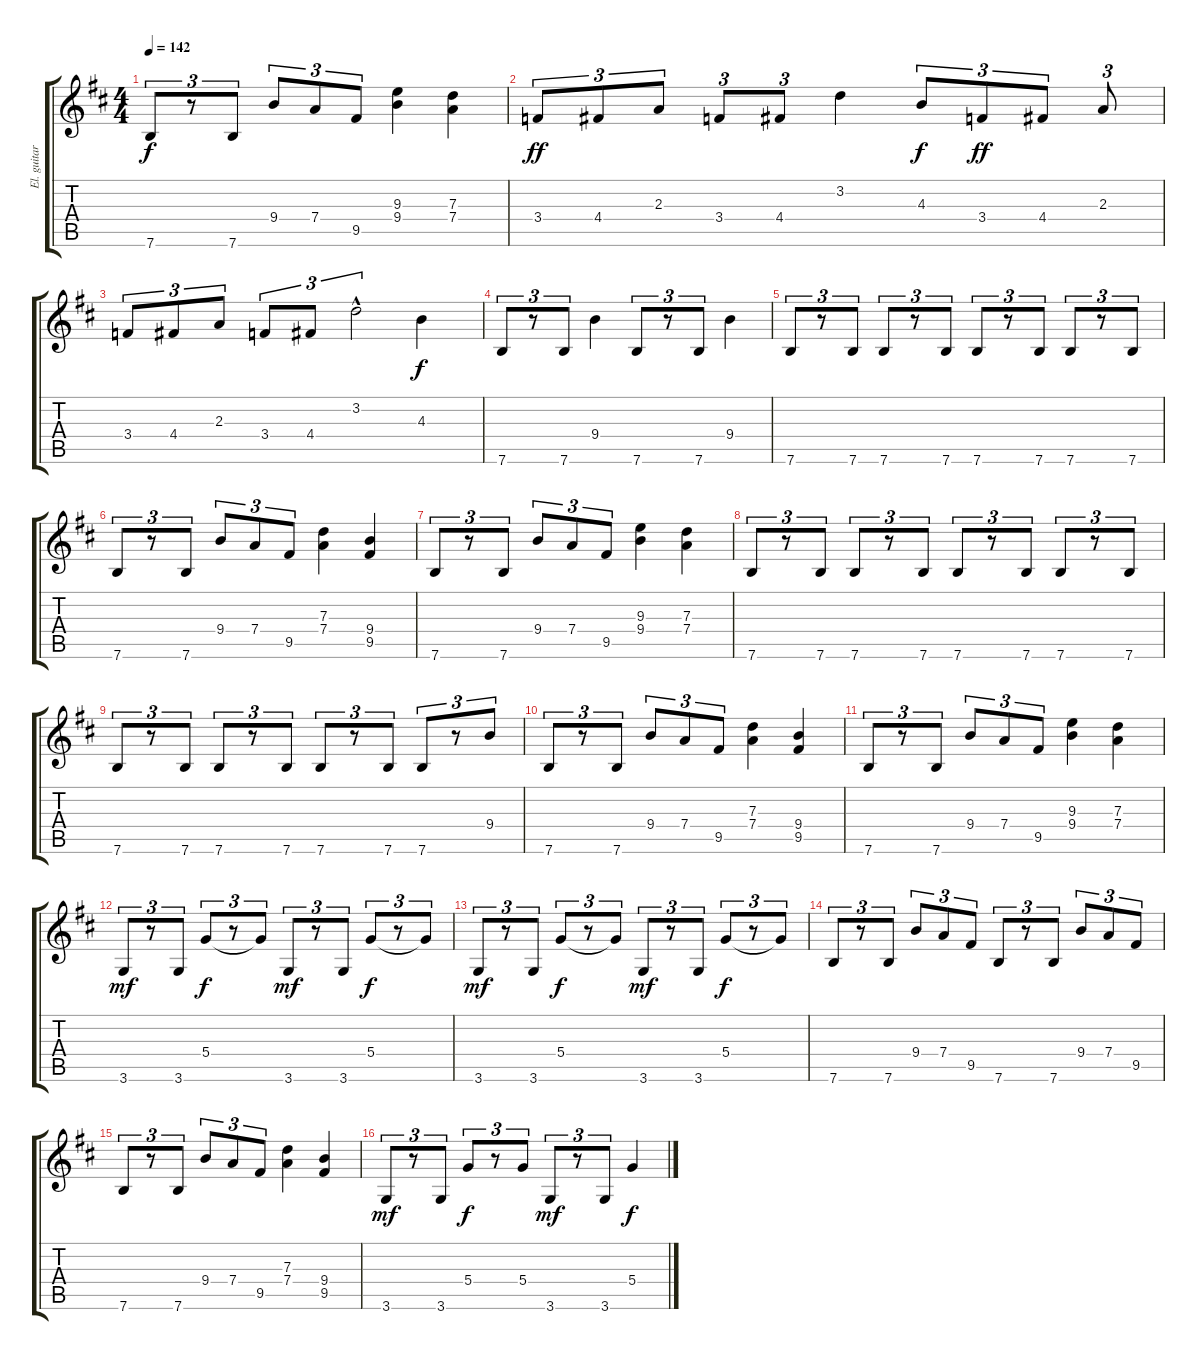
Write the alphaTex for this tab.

\track ("El. guitar 1" "El. guitar") {instrument overdrivenguitar}
\staff {score tabs}
\tuning (E4 B3 G3 D3 A2 E2) {hide}
\ts (4 4)
\tempo 142
\clef g2
\ks bminor
7.6.8{tu (3 2) dy f} r.8{tu (3 2)} 7.6.8{tu (3 2)} 9.4.8{tu (3 2)} 7.4.8{tu (3 2)} 9.5.8{tu (3 2)} (9.3 9.4).4 (7.3 7.4).4 |
3.4.8{tu (3 2) dy ff} 4.4.8{tu (3 2)} 2.3.8{tu (3 2)} 3.4.8{tu (3 2)} 4.4.8{tu (3 2)} 3.2.4 4.3.8{tu (3 2) dy f} 3.4.8{tu (3 2) dy ff} 4.4.8{tu (3 2)} 2.3.8{tu (3 2)} |
3.4.8{tu (3 2)} 4.4.8{tu (3 2)} 2.3.8{tu (3 2)} 3.4.8{tu (3 2)} 4.4.8{tu (3 2)} 3.2{hac}.2{tu (3 2)} 4.3.4{dy f} |
7.6.8{tu (3 2)} r.8{tu (3 2)} 7.6.8{tu (3 2)} 9.4.4 7.6.8{tu (3 2)} r.8{tu (3 2)} 7.6.8{tu (3 2)} 9.4.4 |
7.6.8{tu (3 2)} r.8{tu (3 2)} 7.6.8{tu (3 2)} 7.6.8{tu (3 2)} r.8{tu (3 2)} 7.6.8{tu (3 2)} 7.6.8{tu (3 2)} r.8{tu (3 2)} 7.6.8{tu (3 2)} 7.6.8{tu (3 2)} r.8{tu (3 2)} 7.6.8{tu (3 2)} |
7.6.8{tu (3 2)} r.8{tu (3 2)} 7.6.8{tu (3 2)} 9.4.8{tu (3 2)} 7.4.8{tu (3 2)} 9.5.8{tu (3 2)} (7.3 7.4).4 (9.4 9.5).4 |
7.6.8{tu (3 2)} r.8{tu (3 2)} 7.6.8{tu (3 2)} 9.4.8{tu (3 2)} 7.4.8{tu (3 2)} 9.5.8{tu (3 2)} (9.3 9.4).4 (7.3 7.4).4 |
7.6.8{tu (3 2)} r.8{tu (3 2)} 7.6.8{tu (3 2)} 7.6.8{tu (3 2)} r.8{tu (3 2)} 7.6.8{tu (3 2)} 7.6.8{tu (3 2)} r.8{tu (3 2)} 7.6.8{tu (3 2)} 7.6.8{tu (3 2)} r.8{tu (3 2)} 7.6.8{tu (3 2)} |
7.6.8{tu (3 2)} r.8{tu (3 2)} 7.6.8{tu (3 2)} 7.6.8{tu (3 2)} r.8{tu (3 2)} 7.6.8{tu (3 2)} 7.6.8{tu (3 2)} r.8{tu (3 2)} 7.6.8{tu (3 2)} 7.6.8{tu (3 2)} r.8{tu (3 2)} 9.4.8{tu (3 2)} |
7.6.8{tu (3 2)} r.8{tu (3 2)} 7.6.8{tu (3 2)} 9.4.8{tu (3 2)} 7.4.8{tu (3 2)} 9.5.8{tu (3 2)} (7.3 7.4).4 (9.4 9.5).4 |
7.6.8{tu (3 2)} r.8{tu (3 2)} 7.6.8{tu (3 2)} 9.4.8{tu (3 2)} 7.4.8{tu (3 2)} 9.5.8{tu (3 2)} (9.3 9.4).4 (7.3 7.4).4 |
3.6.8{tu (3 2) dy mf} r.8{tu (3 2)} 3.6.8{tu (3 2)} 5.4.8{tu (3 2) dy f} r.8{tu (3 2)} 5.4{t}.8{tu (3 2)} 3.6.8{tu (3 2) dy mf} r.8{tu (3 2)} 3.6.8{tu (3 2)} 5.4.8{tu (3 2) dy f} r.8{tu (3 2)} 5.4{t}.8{tu (3 2)} |
3.6.8{tu (3 2) dy mf} r.8{tu (3 2)} 3.6.8{tu (3 2)} 5.4.8{tu (3 2) dy f} r.8{tu (3 2)} 5.4{t}.8{tu (3 2)} 3.6.8{tu (3 2) dy mf} r.8{tu (3 2)} 3.6.8{tu (3 2)} 5.4.8{tu (3 2) dy f} r.8{tu (3 2)} 5.4{t}.8{tu (3 2)} |
7.6.8{tu (3 2)} r.8{tu (3 2)} 7.6.8{tu (3 2)} 9.4.8{tu (3 2)} 7.4.8{tu (3 2)} 9.5.8{tu (3 2)} 7.6.8{tu (3 2)} r.8{tu (3 2)} 7.6.8{tu (3 2)} 9.4.8{tu (3 2)} 7.4.8{tu (3 2)} 9.5.8{tu (3 2)} |
7.6.8{tu (3 2)} r.8{tu (3 2)} 7.6.8{tu (3 2)} 9.4.8{tu (3 2)} 7.4.8{tu (3 2)} 9.5.8{tu (3 2)} (7.3 7.4).4 (9.4 9.5).4 |
3.6.8{tu (3 2) dy mf} r.8{tu (3 2)} 3.6.8{tu (3 2)} 5.4.8{tu (3 2) dy f} r.8{tu (3 2)} 5.4.8{tu (3 2)} 3.6.8{tu (3 2) dy mf} r.8{tu (3 2)} 3.6.8{tu (3 2)} 5.4.4{dy f}
